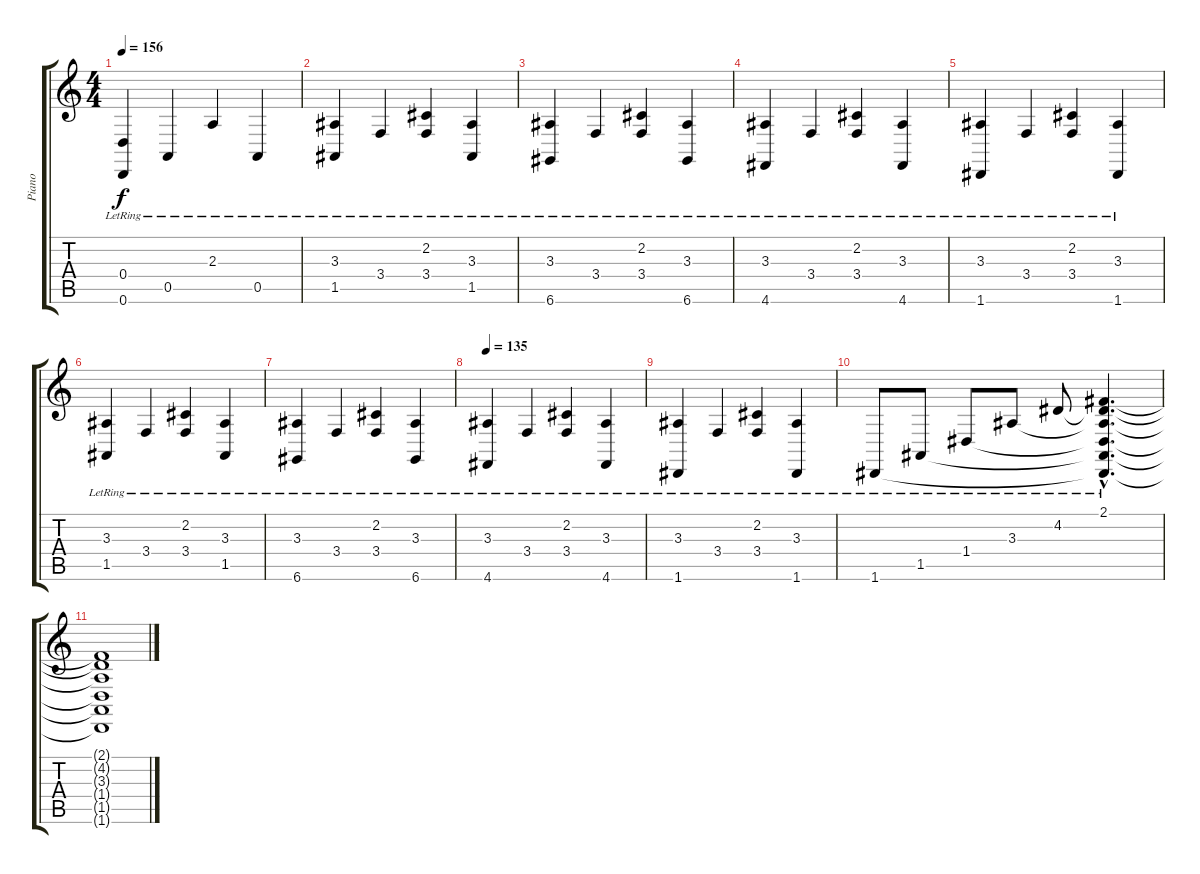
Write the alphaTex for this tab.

\track ("Piano" "Piano") {instrument acousticgrandpiano}
\staff {score tabs}
\tuning (E4 B3 G3 D3 A2 D2) {hide}
\ts (4 4)
\tempo 156
\clef g2
\ks c
(0.4{lr} 0.6{lr}).4{dy f} 0.5{lr}.4 2.3{lr}.4 0.5{lr}.4 |
(3.3{lr} 1.5{lr}).4 3.4{lr}.4 (2.2{lr} 3.4{lr}).4 (3.3{lr} 1.5{lr}).4 |
(3.3{lr} 6.6{lr}).4 3.4{lr}.4 (2.2{lr} 3.4{lr}).4 (3.3{lr} 6.6{lr}).4 |
(3.3{lr} 4.6{lr}).4 3.4{lr}.4 (2.2{lr} 3.4{lr}).4 (3.3{lr} 4.6{lr}).4 |
(3.3{lr} 1.6{lr}).4 3.4{lr}.4 (2.2{lr} 3.4{lr}).4 (3.3{lr} 1.6{lr}).4 |
(3.3{lr} 1.5{lr}).4 3.4{lr}.4 (2.2{lr} 3.4{lr}).4 (3.3{lr} 1.5{lr}).4 |
(3.3{lr} 6.6{lr}).4 3.4{lr}.4 (2.2{lr} 3.4{lr}).4 (3.3{lr} 6.6{lr}).4 |
\tempo 135
(3.3{lr} 4.6{lr}).4 3.4{lr}.4 (2.2{lr} 3.4{lr}).4 (3.3{lr} 4.6{lr}).4 |
(3.3{lr} 1.6{lr}).4 3.4{lr}.4 (2.2{lr} 3.4{lr}).4 (3.3{lr} 1.6{lr}).4 |
1.6{lr}.8 1.5{lr}.8 1.4{lr}.8 3.3{lr}.8 4.2{lr}.8 (2.1{hac lr} 4.2{hac t} 3.3{hac t} 1.4{hac t} 1.5{hac t} 1.6{hac t}).4{d} |
(2.1{t} 4.2{t} 3.3{t} 1.4{t} 1.5{t} 1.6{t}).1
